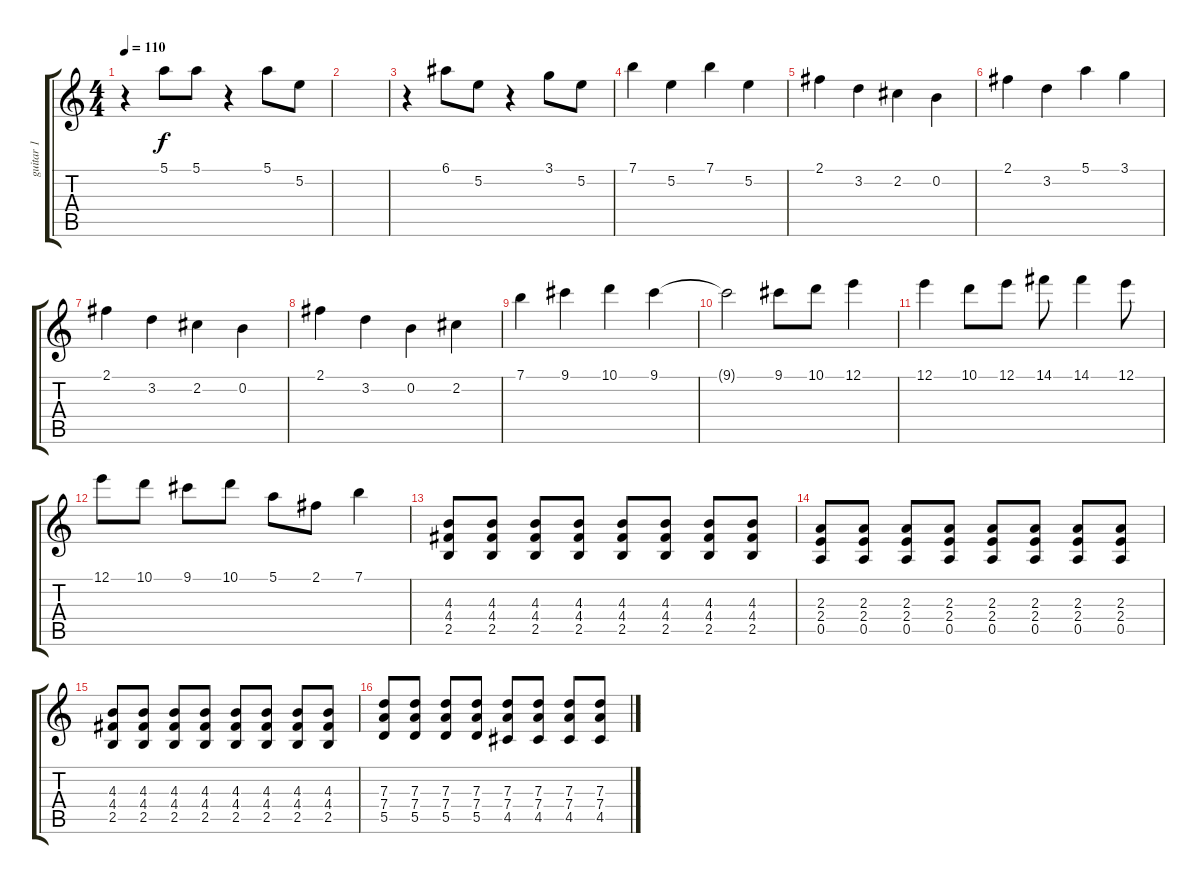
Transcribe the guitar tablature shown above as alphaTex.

\track ("guitar 1" "guitar 1") {instrument distortionguitar}
\staff {score tabs}
\tuning (E4 B3 G3 D3 A2 E2) {hide}
\ts (4 4)
\tempo 110
\clef g2
\ks c
r.4{dy f volume 13} 5.1.8 5.1.8 r.4{volume 13} 5.1.8 5.2.8 |
|
r.4{volume 13} 6.1.8 5.2.8 r.4{volume 13} 3.1.8 5.2.8 |
7.1.4 5.2.4 7.1.4 5.2.4 |
2.1.4 3.2.4 2.2.4 0.2.4 |
2.1.4 3.2.4 5.1.4 3.1.4 |
2.1.4 3.2.4 2.2.4 0.2.4 |
2.1.4 3.2.4 0.2.4 2.2.4 |
7.1.4 9.1.4 10.1.4 9.1.4 |
9.1{t}.2 9.1.8 10.1.8 12.1.4 |
12.1.4 10.1.8 12.1.8 14.1.8 14.1.4 12.1.8 |
12.1.8 10.1.8 9.1.8 10.1.8 5.1.8 2.1.8 7.1.4 |
(4.3 4.4 2.5).8{volume 12} (4.3 4.4 2.5).8 (4.3 4.4 2.5).8 (4.3 4.4 2.5).8 (4.3 4.4 2.5).8 (4.3 4.4 2.5).8 (4.3 4.4 2.5).8 (4.3 4.4 2.5).8 |
(2.3 2.4 0.5).8 (2.3 2.4 0.5).8 (2.3 2.4 0.5).8 (2.3 2.4 0.5).8 (2.3 2.4 0.5).8 (2.3 2.4 0.5).8 (2.3 2.4 0.5).8 (2.3 2.4 0.5).8 |
(4.3 4.4 2.5).8 (4.3 4.4 2.5).8 (4.3 4.4 2.5).8 (4.3 4.4 2.5).8 (4.3 4.4 2.5).8 (4.3 4.4 2.5).8 (4.3 4.4 2.5).8 (4.3 4.4 2.5).8 |
(7.3 7.4 5.5).8 (7.3 7.4 5.5).8 (7.3 7.4 5.5).8 (7.3 7.4 5.5).8 (7.3 7.4 4.5).8 (7.3 7.4 4.5).8 (7.3 7.4 4.5).8 (7.3 7.4 4.5).8
